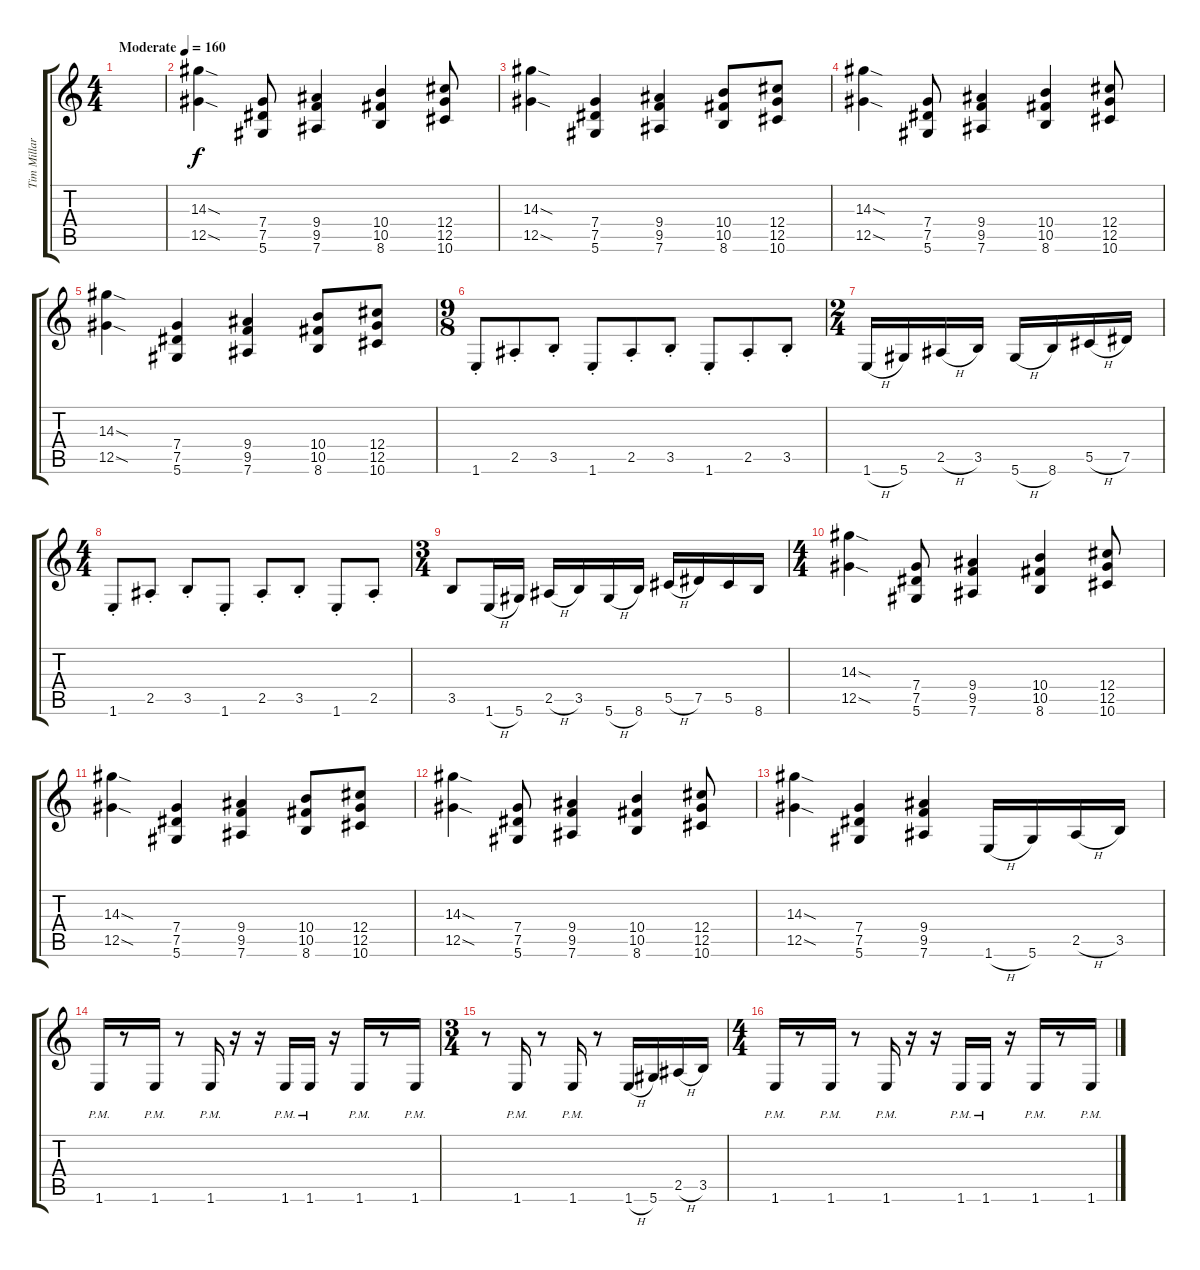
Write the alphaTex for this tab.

\track ("Tim Millar" "Tim Millar") {instrument distortionguitar}
\staff {score tabs}
\tuning (Eb4 Bb3 Gb3 Db3 Ab2 Eb2) {hide}
\ts (4 4)
\tempo (160 "Moderate")
\clef g2
\ks c
|
(14.3{sod} 12.5{sod}).4 (7.4 7.5 5.6).8 (9.4 9.5 7.6).4 (10.4 10.5 8.6).4 (12.4 12.5 10.6).8 |
(14.3{sod} 12.5{sod}).4 (7.4 7.5 5.6).4 (9.4 9.5 7.6).4 (10.4 10.5 8.6).8 (12.4 12.5 10.6).8 |
(14.3{sod} 12.5{sod}).4 (7.4 7.5 5.6).8 (9.4 9.5 7.6).4 (10.4 10.5 8.6).4 (12.4 12.5 10.6).8 |
(14.3{sod} 12.5{sod}).4 (7.4 7.5 5.6).4 (9.4 9.5 7.6).4 (10.4 10.5 8.6).8 (12.4 12.5 10.6).8 |
\ts (9 8)
1.6{st}.8 2.5{st}.8 3.5{st}.8 1.6{st}.8 2.5{st}.8 3.5{st}.8 1.6{st}.8 2.5{st}.8 3.5{st}.8 |
\ts (2 4)
1.6{h}.16 5.6.16 2.5{h}.16 3.5.16 5.6{h}.16 8.6.16 5.5{h}.16 7.5.16 |
\ts (4 4)
1.6{st}.8 2.5{st}.8 3.5{st}.8 1.6{st}.8 2.5{st}.8 3.5{st}.8 1.6{st}.8 2.5{st}.8 |
\ts (3 4)
3.5.8 1.6{h}.16 5.6.16 2.5{h}.16 3.5.16 5.6{h}.16 8.6.16 5.5{h}.16 7.5.16 5.5.16 8.6.16 |
\ts (4 4)
(14.3{sod} 12.5{sod}).4 (7.4 7.5 5.6).8 (9.4 9.5 7.6).4 (10.4 10.5 8.6).4 (12.4 12.5 10.6).8 |
(14.3{sod} 12.5{sod}).4 (7.4 7.5 5.6).4 (9.4 9.5 7.6).4 (10.4 10.5 8.6).8 (12.4 12.5 10.6).8 |
(14.3{sod} 12.5{sod}).4 (7.4 7.5 5.6).8 (9.4 9.5 7.6).4 (10.4 10.5 8.6).4 (12.4 12.5 10.6).8 |
(14.3{sod} 12.5{sod}).4 (7.4 7.5 5.6).4 (9.4 9.5 7.6).4 1.6{h}.16 5.6.16 2.5{h}.16 3.5.16 |
1.6{pm}.16 r.8 1.6{pm}.16 r.8 1.6{pm}.16 r.16 r.16 1.6{pm}.16 1.6{pm}.16 r.16 1.6{pm}.16 r.8 1.6{pm}.16 |
\ts (3 4)
r.8 1.6{pm}.16 r.8 1.6{pm}.16 r.8 1.6{h}.16 5.6.16 2.5{h}.16 3.5.16 |
\ts (4 4)
1.6{pm}.16 r.8 1.6{pm}.16 r.8 1.6{pm}.16 r.16 r.16 1.6{pm}.16 1.6{pm}.16 r.16 1.6{pm}.16 r.8 1.6{pm}.16
